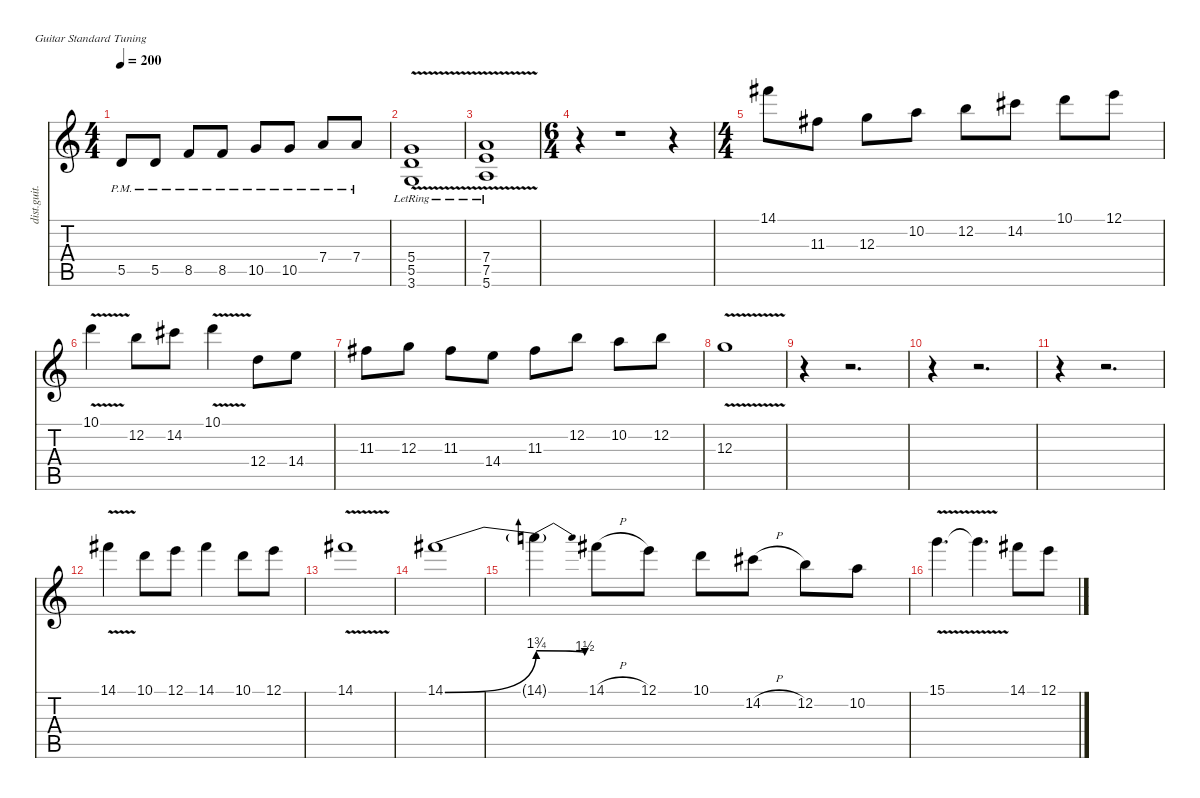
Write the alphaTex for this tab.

\defaultSystemsLayout 4
\hideDynamics
\bracketExtendMode nobrackets
\track ("Harmonizer" "dist.guit.") {instrument distortionguitar}
\staff {score tabs}
\tuning (E4 B3 G3 D3 A2 E2)
\ts (4 4)
\tempo 200
\clef g2
\ks c
5.5{pm}.8{dy f} 5.5{pm}.8 8.5{pm}.8 8.5{pm}.8 10.5{pm}.8 10.5{pm}.8 7.4{pm}.8 7.4{pm}.8 |
(5.4{lr} 5.5{lr} 3.6{v lr}).1 |
(7.4{lr} 7.5{lr} 5.6{v lr}).1 |
\ts (6 4)
\beaming (8 6 6)
r.4 r.1 r.4 |
\ts (4 4)
\beaming (8 2 2 2 2)
14.1{acc #}.8 11.3{acc #}.8 12.3.8 10.2.8 12.2.8 14.2{acc #}.8 10.1.8 12.1.8 |
10.1{v}.4 12.2.8 14.2{acc #}.8 10.1{v}.4 12.4.8 14.4.8 |
11.3{acc #}.8 12.3.8 11.3{acc #}.8 14.4.8 11.3{acc #}.8 12.2.8 10.2.8 12.2.8 |
12.3{v}.1 |
r.4 r.2{d} |
r.4 r.2{d} |
r.4 r.2{d} |
14.1{v acc #}.4 10.1.8 12.1.8 14.1{acc #}.4 10.1.8 12.1.8 |
14.1{v acc #}.1 |
14.1{be (bend 0 0 60 7) acc #}.1 |
14.1{be (release 0 7 60 6) t}.4 14.1{h acc #}.8 12.1.8 10.1.8 14.2{h acc #}.8 12.2.8 10.2.8 |
15.1{v}.4{d} 15.1{v t}.4{d} 14.1{acc #}.8 12.1.8
